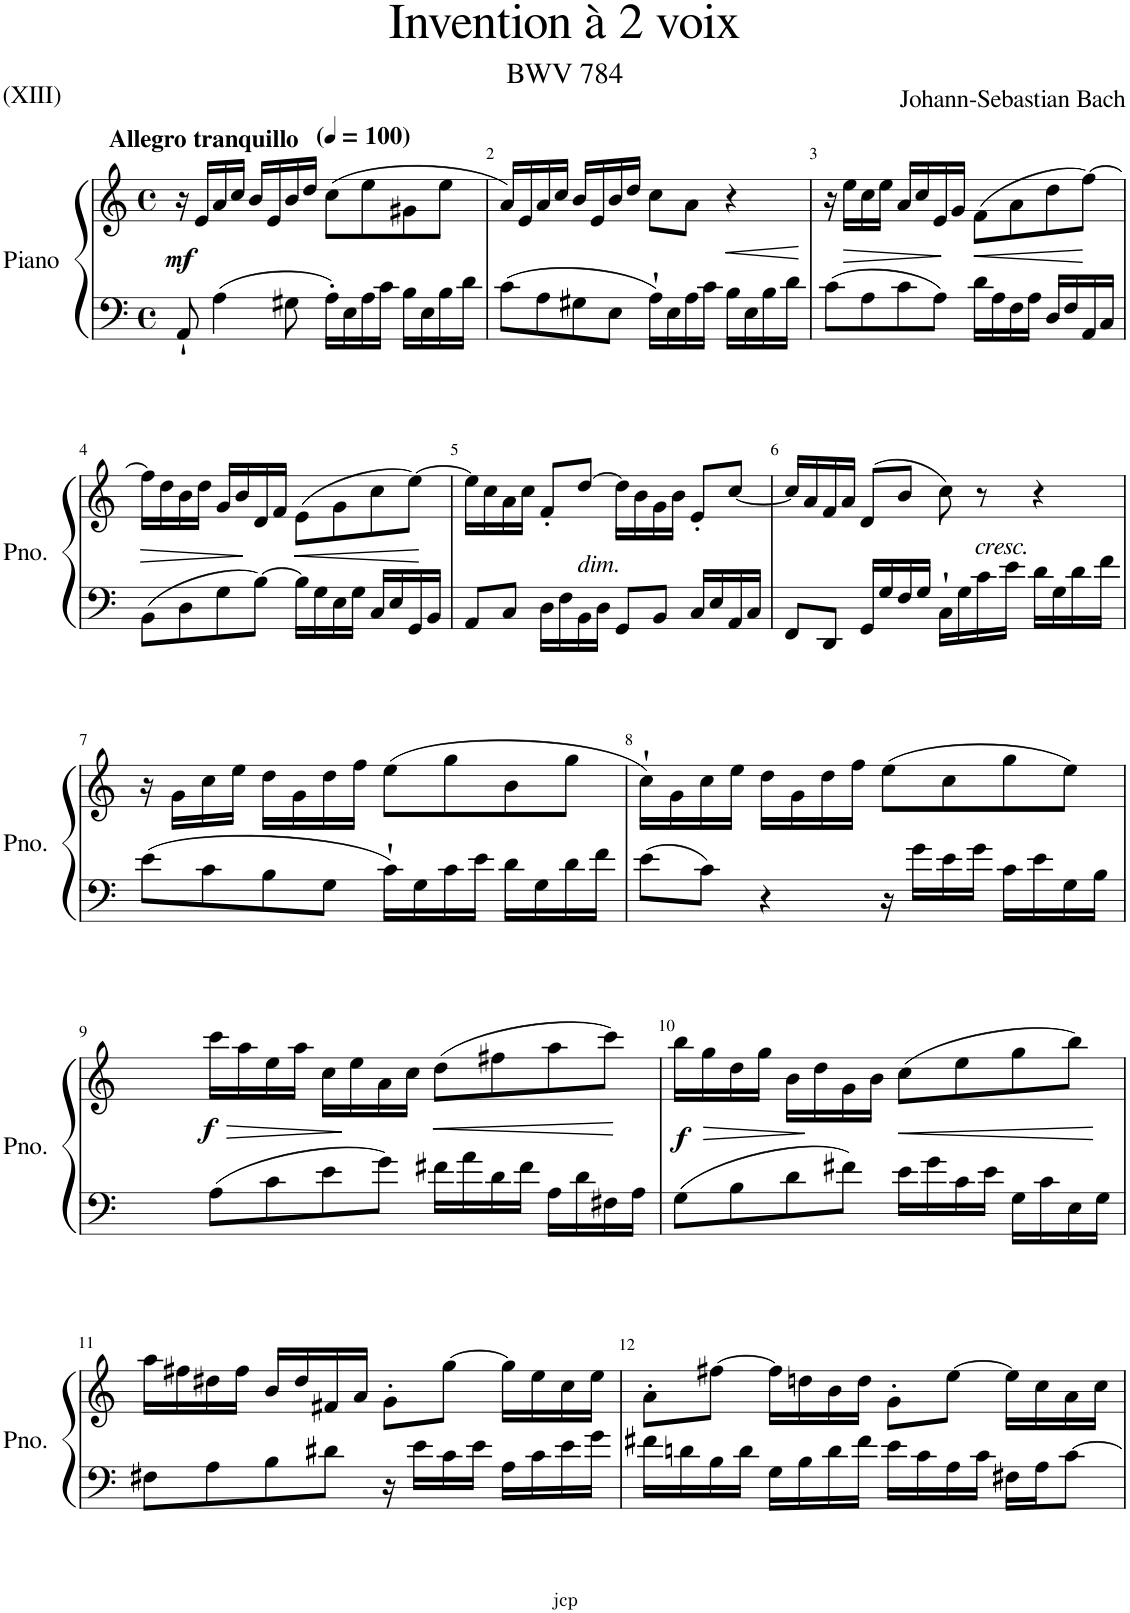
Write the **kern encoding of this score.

**kern	**kern	**dynam
*part1	*part1	*part1
*staff2	*staff1	*staff1/2
*I"Piano	*	*
*I'Pno.	*	*
*clefF4	*clefG2	*
*k[]	*k[]	*
*M4/4	*M4/4	*
*met(c)	*met(c)	*
*MM100	*MM100	*
=1	=1	=1
!	!LO:TX:a:B:t=Allegro	!
!	!	!LO:DY:b
8AA`/	16r	mf
!	!LO:TX:a:B:t=tranquillo	!
.	16e/LL	.
4A\	16a/	.
.	16cc/JJ	.
.	16b/LL	.
.	16e/	.
8G#X\	16b/	.
.	16dd/JJ	.
16A'\LL	(8cc\L	.
16E\	.	.
16A\	8ee\	.
16c\JJ	.	.
16B\LL	8g#X\	.
16E\	.	.
16B\	8ee\J	.
16d\JJ	.	.
=2	=2	=2
8c\L	16a/LL)	.
.	16e/	.
8A\	16a/	.
.	16cc/JJ	.
8G#X\	16b/LL	.
.	16e/	.
8E\J	16b/	.
.	16dd/JJ	.
16A`\LL	8cc\L	.
16E\	.	.
16A\	8a\J	.
16c\JJ	.	.
!	!	!LO:HP:b
16B\LL	4r	<
16E\	.	.
16B\	.	.
16d\JJ	.	.
.	.	[
=3	=3	=3
8c\L	16r	.
!	!	!LO:HP:b
.	16ee\LL	>
8A\	16cc\	.
.	16ee\JJ	.
8c\	16a/LL	.
.	16cc/	.
8A\J	16e/	.
.	16g/JJ	]
!	!	!LO:HP:b
16d\LL	(8f\L	<
16A\	.	.
16F\	8a\	.
16A\JJ	.	.
16D/LL	8dd\	.
16F/	.	.
16AA/	[8ff\J)	.
16C/JJ	.	.
.	.	[
!!LO:LB:g=z
=4	=4	=4
!	!	!LO:HP:b
8BB\L	16ff\LL]	>
.	16dd\	.
8D\	16b\	.
.	16dd\JJ	.
8G\	16g/LL	.
.	16b/	.
[8B\J	16d/	]
.	16f/JJ	.
!	!	!LO:HP:b
16B\LL]	(8e\L	<
16G\	.	.
16E\	8g\	.
16G\JJ	.	.
16C/LL	8cc\	.
16E/	.	.
16GG/	[8ee\J)	.
16BB/JJ	.	.
.	.	[
=5	=5	=5
8AA/L	16ee\LL]	.
.	16cc\	.
8C/J	16a\	.
.	16cc\JJ	.
16D\LL	8f'/L	.
16F\	.	.
!	!LO:TX:b:i:t=dim.	!
16BB\	[8dd/J	.
16D\JJ	.	.
8GG/L	16dd\LL]	.
.	16b\	.
8BB/J	16g\	.
.	16b\JJ	.
16C/LL	8e'/L	.
16E/	.	.
16AA/	[8cc/J	.
16C/JJ	.	.
=6	=6	=6
8FF/L	16cc/LL]	.
.	16a/	.
8DD/J	16f/	.
.	16a/JJ	.
16GG/LL	(8d/L	.
16G/	.	.
16F/	8b/J	.
16G/JJ	.	.
16C`\LL	8cc\)	.
16G\	.	.
!	!LO:TX:b:i:t=cresc.	!
16c\	8r	.
16e\JJ	.	.
16d\LL	4r	.
16G\	.	.
16d\	.	.
16f\JJ	.	.
!!LO:LB:g=z
=7	=7	=7
8e\L	16r	.
.	16g\LL	.
8c\	16cc\	.
.	16ee\JJ	.
8B\	16dd\LL	.
.	16g\	.
8G\J	16dd\	.
.	16ff\JJ	.
16c`\LL	(8ee\L	.
16G\	.	.
16c\	8gg\	.
16e\JJ	.	.
16d\LL	8b\	.
16G\	.	.
16d\	8gg\J	.
16f\JJ	.	.
=8	=8	=8
8e\L	16cc`\LL)	.
.	16g\	.
8c\J	16cc\	.
.	16ee\JJ	.
4r	16dd\LL	.
.	16g\	.
.	16dd\	.
.	16ff\JJ	.
16r	(8ee\L	.
16g\LL	.	.
16e\	8cc\	.
16g\JJ	.	.
16c\LL	8gg\	.
16e\	.	.
16G\	8ee\J)	.
16B\JJ	.	.
!!LO:LB:g=z
=9	=9	=9
!	!	!LO:HP:b
!	!	!LO:DY:n=1:b
8A\L	16ccc\LL	> f
.	16aa\	.
8c\	16ee\	.
.	16aa\JJ	.
8e\	16cc\LL	.
.	16ee\	]
8g\J	16a\	.
.	16cc\JJ	.
!	!	!LO:HP:b
16f#X\LL	(8dd\L	<
16a\	.	.
16d\	8ff#X\	.
16f#\JJ	.	.
16A\LL	8aa\	.
16d\	.	.
16F#X\	8ccc\J)	[
16A\JJ	.	.
=10	=10	=10
!	!	!LO:DY:b
8G\L	16bb\LL	f
!	!	!LO:HP:b
.	16gg\	>
8B\	16dd\	.
.	16gg\JJ	.
8d\	16b\LL	.
.	16dd\	]
8f#X\J	16g\	.
.	16b\JJ	.
!	!	!LO:HP:b
16e\LL	(8cc\L	<
16g\	.	.
16c\	8ee\	.
16e\JJ	.	.
16G\LL	8gg\	.
16c\	.	.
16E\	8bb\J)	.
16G\JJ	.	.
.	.	[
!!LO:LB:g=z
=11	=11	=11
8F#X\L	16aa\LL	.
.	16ff#X\	.
8A\	16dd#X\	.
.	16ff#\JJ	.
8B\	16b/LL	.
.	16dd#/	.
8d#X\J	16f#X/	.
.	16a/JJ	.
16r	8g'\L	.
16e\LL	.	.
16c\	[8gg\J	.
16e\JJ	.	.
16A\LL	16gg\LL]	.
16c\	16ee\	.
16e\	16cc\	.
16g\JJ	16ee\JJ	.
=12	=12	=12
16f#X\LL	8a'\L	.
16dn\	.	.
16B\	[8ff#X\J	.
16d\JJ	.	.
16G\LL	16ff#\LL]	.
16B\	16ddn\	.
16d\	16b\	.
16f#\JJ	16dd\JJ	.
16e\LL	8g'\L	.
16c\	.	.
16A\	[8ee\J	.
16c\JJ	.	.
16F#X\LL	16ee\LL]	.
16A\J	16cc\	.
[8c\J	16a\	.
.	16cc\JJ	.
=	=	=
*-	*-	*-
